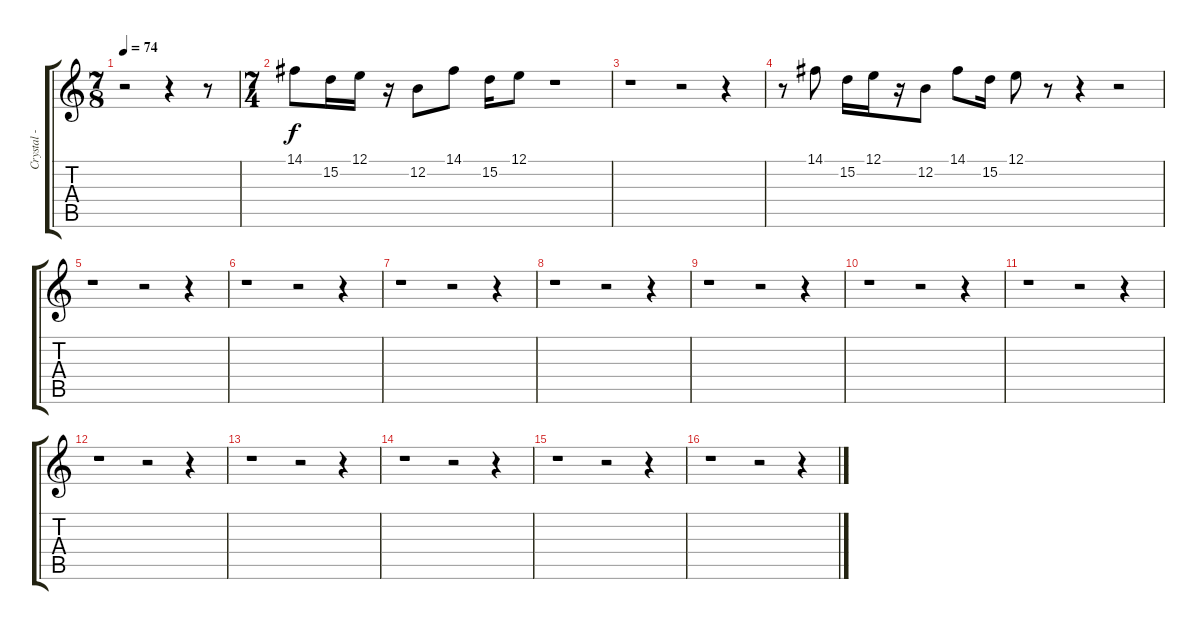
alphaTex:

\track ("Crystal - Sherinian" "Crystal - ") {instrument fx3crystal}
\staff {score tabs}
\tuning (E4 B3 G3 D3 A2 E2) {hide}
\ts (7 8)
\tempo 74
\clef g2
\ks c
r.2{dy f instrument fx3crystal} r.4 r.8 |
\ts (7 4)
14.1.8 15.2.16 12.1.16 r.16 12.2.8 14.1.8 15.2.16 12.1.8 r.1 |
r.1 r.2 r.4 |
r.8 14.1.8 15.2.16 12.1.16 r.16 12.2.8 14.1.8 15.2.16 12.1.8 r.8 r.4 r.2 |
r.1 r.2 r.4 |
r.1 r.2 r.4 |
r.1 r.2 r.4 |
r.1 r.2 r.4 |
r.1 r.2 r.4 |
r.1 r.2 r.4 |
r.1 r.2 r.4 |
r.1 r.2 r.4 |
r.1 r.2 r.4 |
r.1 r.2 r.4 |
r.1 r.2 r.4 |
r.1 r.2 r.4
